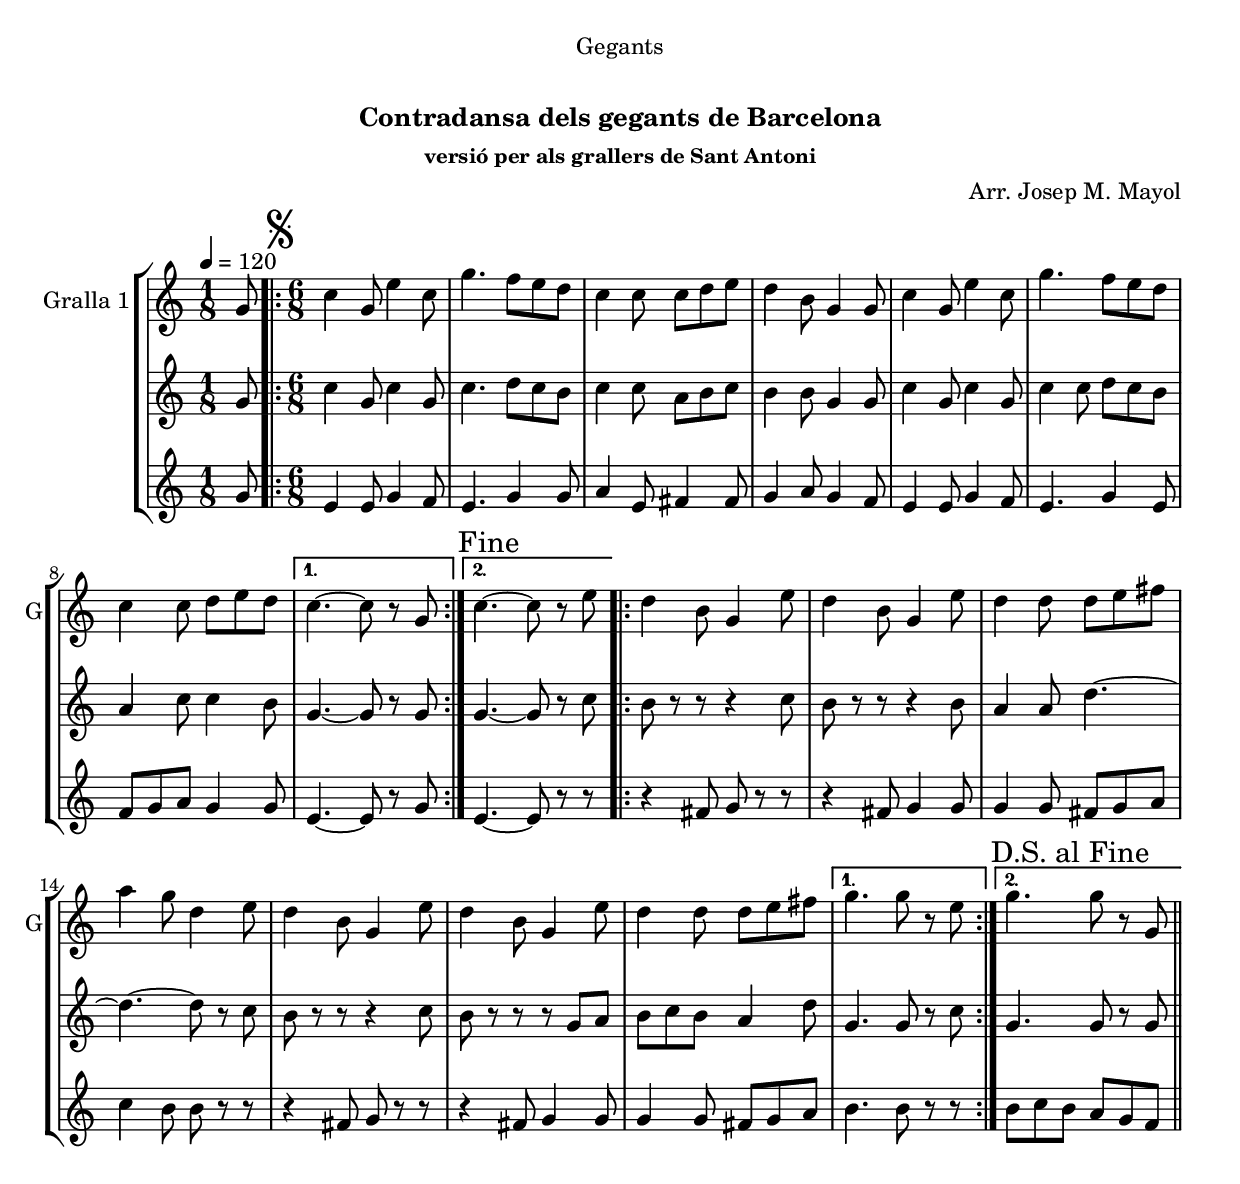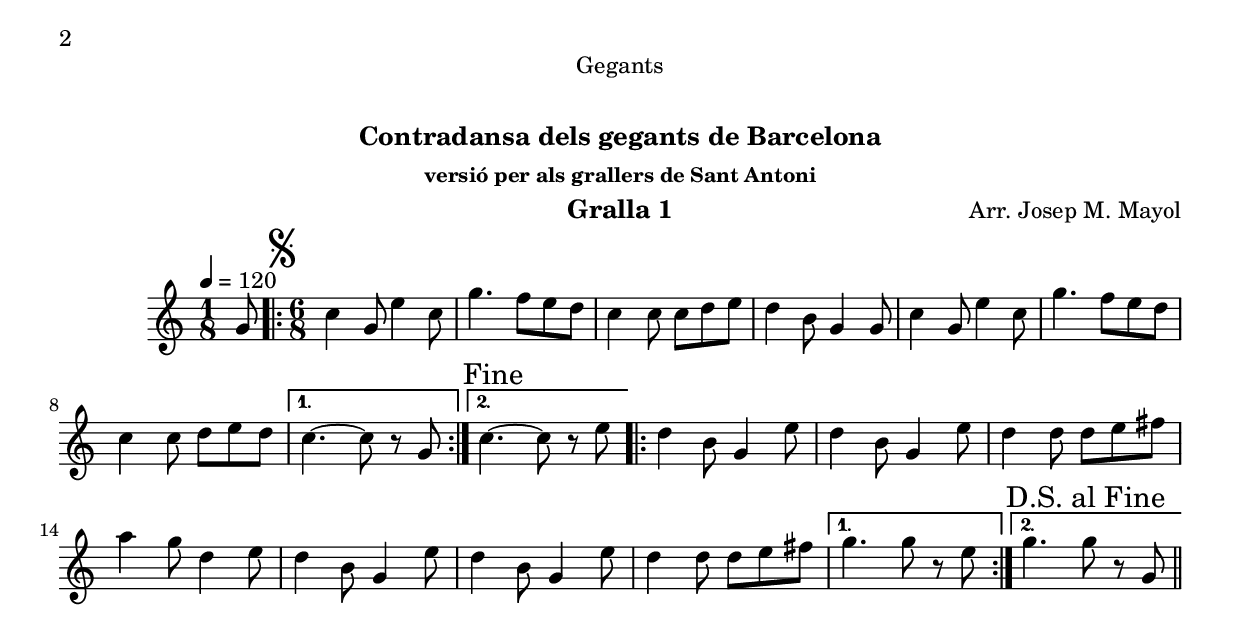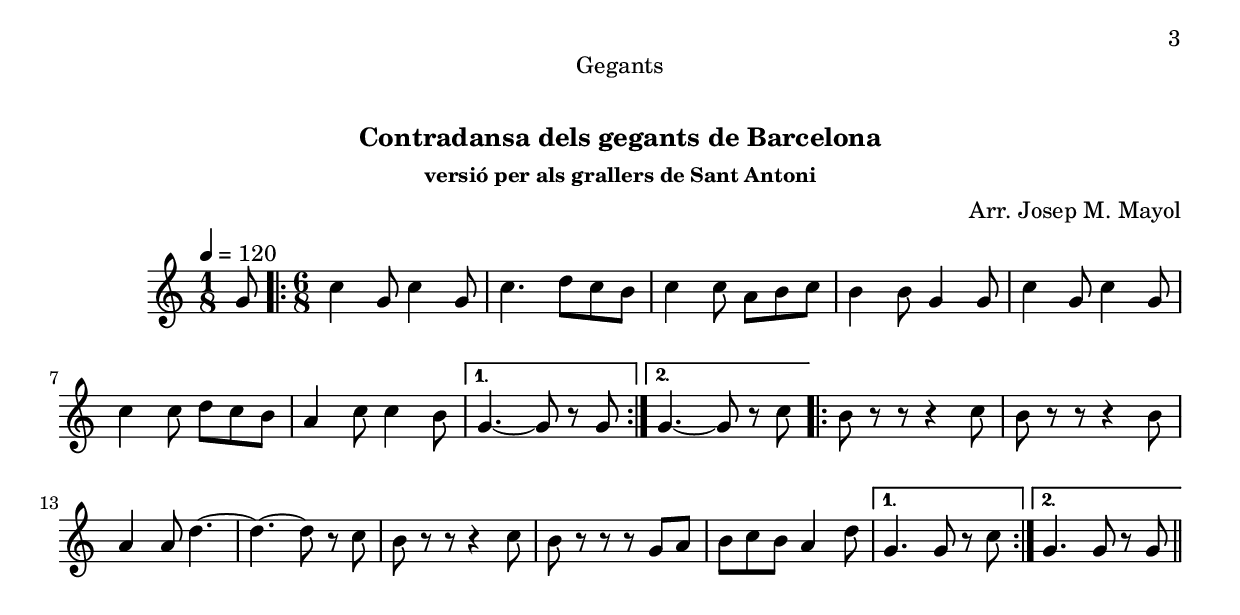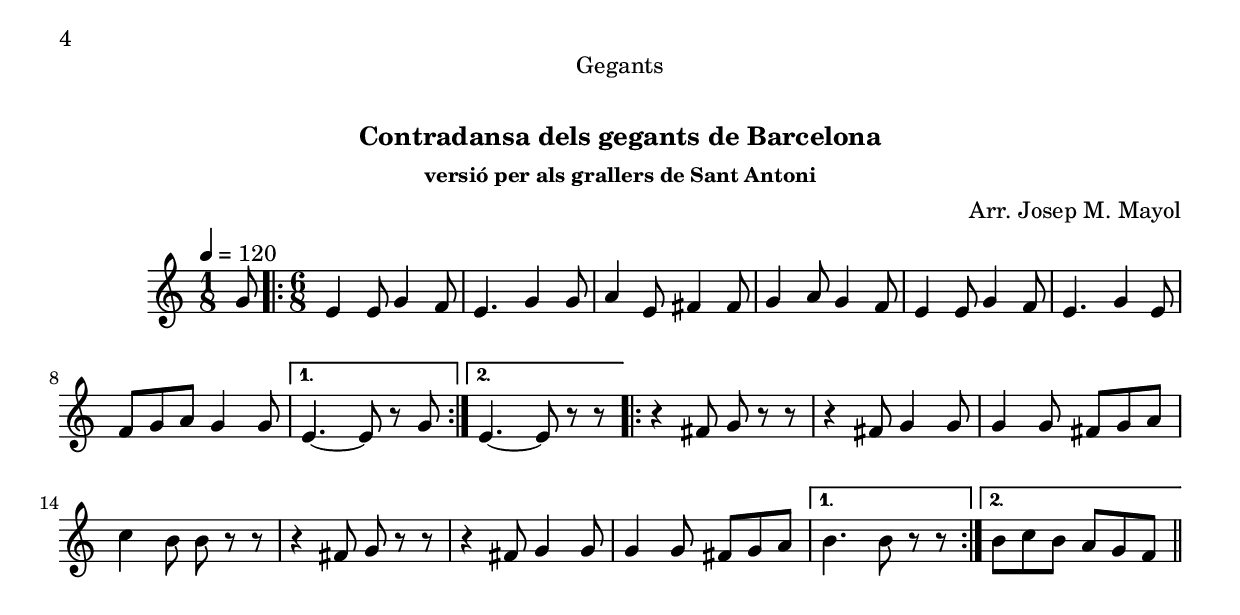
\version "2.22.1"

\header {
  dedication="Gegants"
  title="         "
  subtitle="Contradansa dels gegants de Barcelona"
  subsubtitle="versió per als grallers de Sant Antoni"
  poet=""
  meter=""
  piece=""
  composer="Arr. Josep M. Mayol"
  arranger=""
  opus=""
  instrument=""
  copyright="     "
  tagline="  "
}

liniaroAa =
\relative g'
{
  \tempo 4=120
  \clef treble
  \key c \major
  \time 1/8
  g8  |
  \time 6/8   \repeat volta 2 { \mark \markup {\musicglyph #"scripts.segno"} c4 g8 e'4 c8  |
  g'4. f8 e d  |
  c4 c8 c d e  |
  %05
  d4 b8 g4 g8  |
  c4 g8 e'4 c8  |
  g'4. f8 e d  |
  c4 c8 d e d }
  \alternative { { c4. ~ c8 r g }
  %10
  { \mark "Fine" c4. ~ c8 r e } }
  \repeat volta 2 { d4 b8 g4 e'8  |
  d4 b8 g4 e'8  |
  d4 d8 d e fis  |
  a4 g8 d4 e8  |
  %15
  d4 b8 g4 e'8  |
  d4 b8 g4 e'8  |
  d4 d8 d e fis }
  \alternative { { g4. g8 r e }
  { \mark "D.S. al Fine" g4. g8 r g, } } \bar "||"
}

liniaroAb =
\relative g'
{
  \tempo 4=120
  \clef treble
  \key c \major
  \time 1/8
  g8  |
  \time 6/8   \repeat volta 2 { c4 g8 c4 g8  |
  c4. d8 c b  |
  c4 c8 a b c  |
  %05
  b4 b8 g4 g8  |
  c4 g8 c4 g8  |
  c4 c8 d c b  |
  a4 c8 c4 b8 }
  \alternative { { g4. ~ g8 r g }
  %10
  { g4. ~ g8 r c } }
  \repeat volta 2 { b8 r r r4 c8  |
  b8 r r r4 b8  |
  a4 a8 d4. ~  |
  d4. ~ d8 r c  |
  %15
  b8 r r r4 c8  |
  b8 r r r g a  |
  b8 c b a4 d8 }
  \alternative { { g,4. g8 r c }
  { g4. g8 r g } } \bar "||"
}

liniaroAc =
\relative g'
{
  \tempo 4=120
  \clef treble
  \key c \major
  \time 1/8
  g8  |
  \time 6/8   \repeat volta 2 { e4 e8 g4 f8  |
  e4. g4 g8  |
  a4 e8 fis4 fis8  |
  %05
  g4 a8 g4 f8  |
  e4 e8 g4 f8  |
  e4. g4 e8  |
  f8 g a g4 g8 }
  \alternative { { e4. ~ e8 r g }
  %10
  { e4. ~ e8 r r } }
  \repeat volta 2 { r4 fis8 g r r  |
  r4 fis8 g4 g8  |
  g4 g8 fis g a  |
  c4 b8 b r r  |
  %15
  r4 fis8 g r r  |
  r4 fis8 g4 g8  |
  g4 g8 fis g a }
  \alternative { { b4. b8 r r }
  { b8 c b a g f } } \bar "||"
}

\bookpart {
  \score {
    \new StaffGroup {
      \override Score.RehearsalMark #'self-alignment-X = #LEFT
      <<
        \new Staff \with {instrumentName = #"Gralla 1" shortInstrumentName = #"G"} \liniaroAa
        \new Staff \with {instrumentName = #"" shortInstrumentName = #" "} \liniaroAb
        \new Staff \with {instrumentName = #"" shortInstrumentName = #" "} \liniaroAc
      >>
    }
    \layout {}
  }
  \score { \unfoldRepeats
    \new StaffGroup {
      \override Score.RehearsalMark #'self-alignment-X = #LEFT
      <<
        \new Staff \with {instrumentName = #"Gralla 1" shortInstrumentName = #"G"} \liniaroAa
        \new Staff \with {instrumentName = #"" shortInstrumentName = #" "} \liniaroAb
        \new Staff \with {instrumentName = #"" shortInstrumentName = #" "} \liniaroAc
      >>
    }
    \midi {
      \set Staff.midiInstrument = "oboe"
      \set DrumStaff.midiInstrument = "drums"
    }
  }
}

\bookpart {
  \header {instrument="Gralla 1"}
  \score {
    \new StaffGroup {
      \override Score.RehearsalMark #'self-alignment-X = #LEFT
      <<
        \new Staff \liniaroAa
      >>
    }
    \layout {}
  }
  \score { \unfoldRepeats
    \new StaffGroup {
      \override Score.RehearsalMark #'self-alignment-X = #LEFT
      <<
        \new Staff \liniaroAa
      >>
    }
    \midi {
      \set Staff.midiInstrument = "oboe"
      \set DrumStaff.midiInstrument = "drums"
    }
  }
}

\bookpart {
  \header {instrument=""}
  \score {
    \new StaffGroup {
      \override Score.RehearsalMark #'self-alignment-X = #LEFT
      <<
        \new Staff \liniaroAb
      >>
    }
    \layout {}
  }
  \score { \unfoldRepeats
    \new StaffGroup {
      \override Score.RehearsalMark #'self-alignment-X = #LEFT
      <<
        \new Staff \liniaroAb
      >>
    }
    \midi {
      \set Staff.midiInstrument = "oboe"
      \set DrumStaff.midiInstrument = "drums"
    }
  }
}

\bookpart {
  \header {instrument=""}
  \score {
    \new StaffGroup {
      \override Score.RehearsalMark #'self-alignment-X = #LEFT
      <<
        \new Staff \liniaroAc
      >>
    }
    \layout {}
  }
  \score { \unfoldRepeats
    \new StaffGroup {
      \override Score.RehearsalMark #'self-alignment-X = #LEFT
      <<
        \new Staff \liniaroAc
      >>
    }
    \midi {
      \set Staff.midiInstrument = "oboe"
      \set DrumStaff.midiInstrument = "drums"
    }
  }
}

